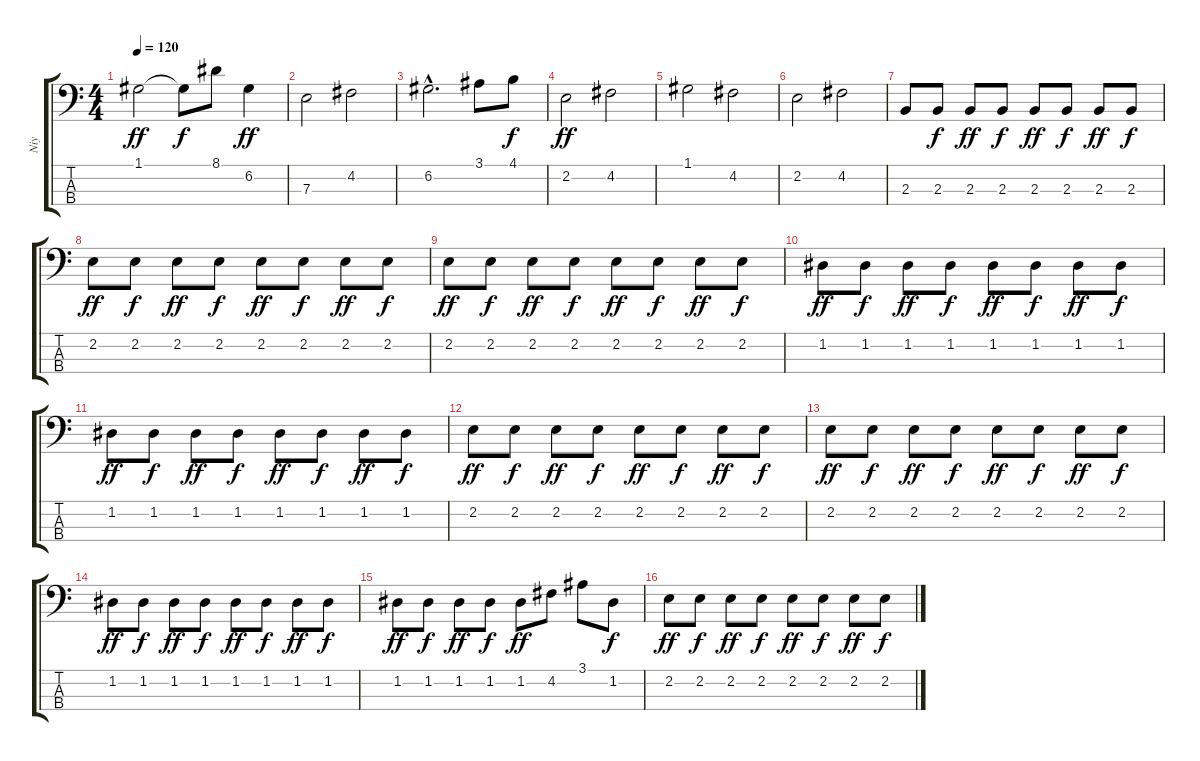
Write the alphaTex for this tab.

\track ("Niy" "Niy") {instrument electricbassfinger}
\staff {score tabs}
\tuning (G2 D2 A1 E1) {hide}
\ts (4 4)
\tempo 120
\clef f4
\ks c
1.1.2{dy ff} 1.1{t}.8{dy f} 8.1.8 6.2.4{dy ff} |
7.3.2 4.2.2 |
6.2{hac}.2{d} 3.1.8 4.1.8{dy f} |
2.2.2{dy ff} 4.2.2 |
1.1.2 4.2.2 |
2.2.2 4.2.2 |
2.3.8 2.3.8{dy f} 2.3.8{dy ff} 2.3.8{dy f} 2.3.8{dy ff} 2.3.8{dy f} 2.3.8{dy ff} 2.3.8{dy f} |
2.2.8{dy ff} 2.2.8{dy f} 2.2.8{dy ff} 2.2.8{dy f} 2.2.8{dy ff} 2.2.8{dy f} 2.2.8{dy ff} 2.2.8{dy f} |
2.2.8{dy ff} 2.2.8{dy f} 2.2.8{dy ff} 2.2.8{dy f} 2.2.8{dy ff} 2.2.8{dy f} 2.2.8{dy ff} 2.2.8{dy f} |
1.2.8{dy ff} 1.2.8{dy f} 1.2.8{dy ff} 1.2.8{dy f} 1.2.8{dy ff} 1.2.8{dy f} 1.2.8{dy ff} 1.2.8{dy f} |
1.2.8{dy ff} 1.2.8{dy f} 1.2.8{dy ff} 1.2.8{dy f} 1.2.8{dy ff} 1.2.8{dy f} 1.2.8{dy ff} 1.2.8{dy f} |
2.2.8{dy ff} 2.2.8{dy f} 2.2.8{dy ff} 2.2.8{dy f} 2.2.8{dy ff} 2.2.8{dy f} 2.2.8{dy ff} 2.2.8{dy f} |
2.2.8{dy ff} 2.2.8{dy f} 2.2.8{dy ff} 2.2.8{dy f} 2.2.8{dy ff} 2.2.8{dy f} 2.2.8{dy ff} 2.2.8{dy f} |
1.2.8{dy ff} 1.2.8{dy f} 1.2.8{dy ff} 1.2.8{dy f} 1.2.8{dy ff} 1.2.8{dy f} 1.2.8{dy ff} 1.2.8{dy f} |
1.2.8{dy ff} 1.2.8{dy f} 1.2.8{dy ff} 1.2.8{dy f} 1.2.8{dy ff} 4.2.8 3.1.8 1.2.8{dy f} |
2.2.8{dy ff} 2.2.8{dy f} 2.2.8{dy ff} 2.2.8{dy f} 2.2.8{dy ff} 2.2.8{dy f} 2.2.8{dy ff} 2.2.8{dy f}
